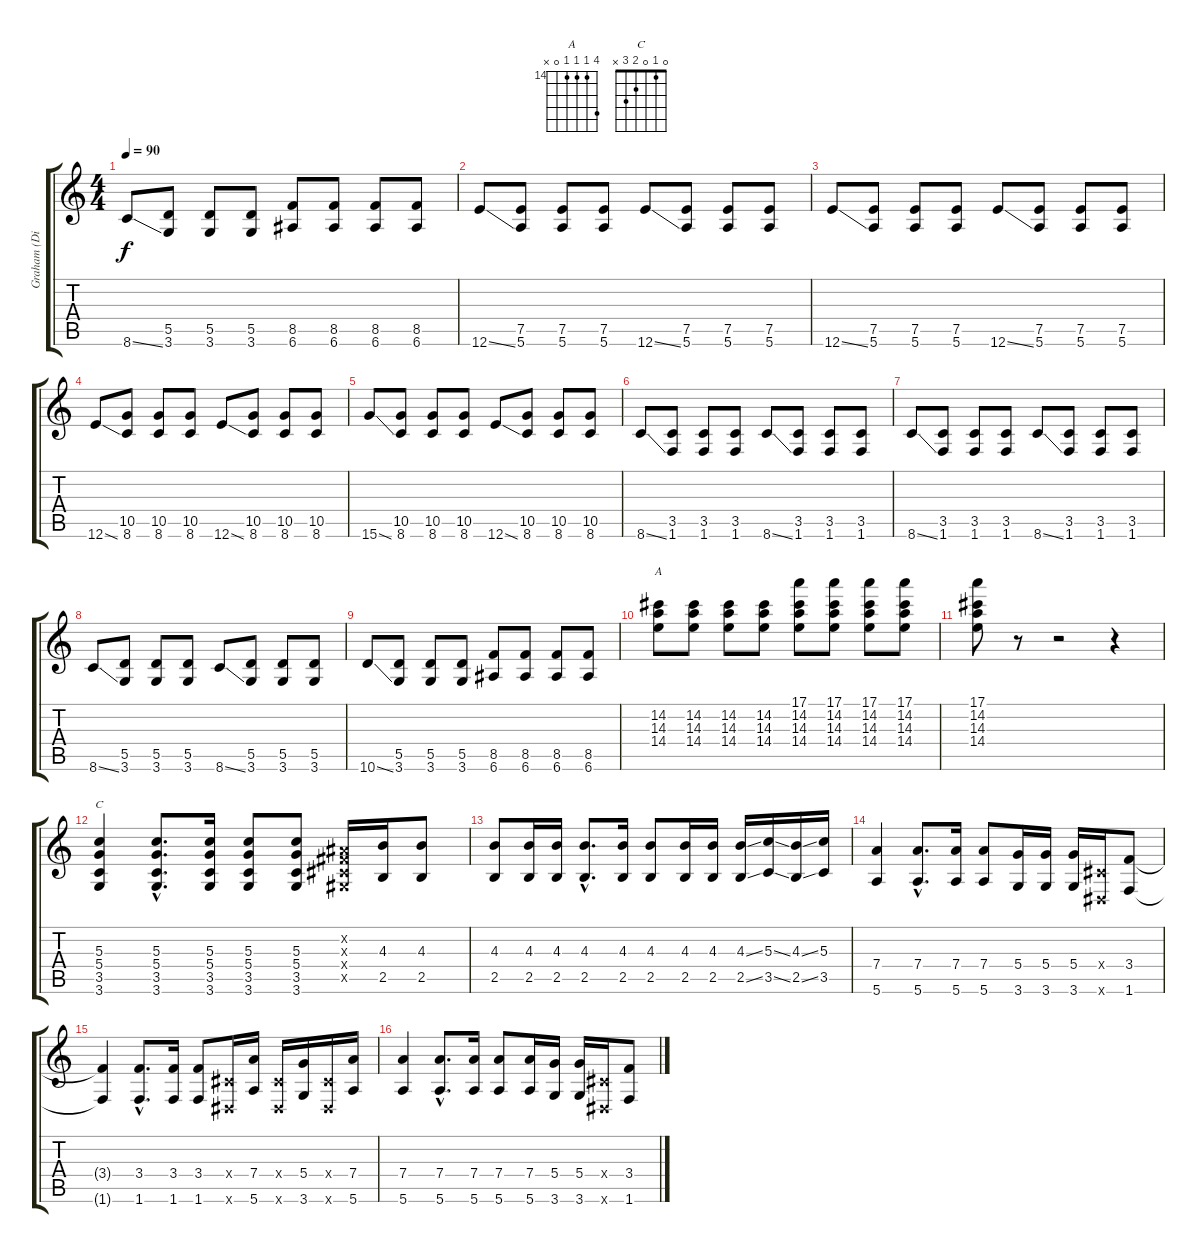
\track ("Graham (Disto. Guitar)" "Graham (Di") {instrument distortionguitar}
\staff {score tabs}
\tuning (E4 B3 G3 D3 A2 E2) {hide}
\chord ("A" 17 14 14 14 0 x) {firstfret 14}
\chord ("C" 0 1 0 2 3 x)
\ts (4 4)
\tempo 90
\clef g2
\ks c
8.6{ss}.8{dy f} (5.5 3.6).8 (5.5 3.6).8 (5.5 3.6).8 (8.5 6.6).8 (8.5 6.6).8 (8.5 6.6).8 (8.5 6.6).8 |
12.6{ss}.8 (7.5 5.6).8 (7.5 5.6).8 (7.5 5.6).8 12.6{ss}.8 (7.5 5.6).8 (7.5 5.6).8 (7.5 5.6).8 |
12.6{ss}.8 (7.5 5.6).8 (7.5 5.6).8 (7.5 5.6).8 12.6{ss}.8 (7.5 5.6).8 (7.5 5.6).8 (7.5 5.6).8 |
12.6{ss}.8 (10.5 8.6).8 (10.5 8.6).8 (10.5 8.6).8 12.6{ss}.8 (10.5 8.6).8 (10.5 8.6).8 (10.5 8.6).8 |
15.6{ss}.8 (10.5 8.6).8 (10.5 8.6).8 (10.5 8.6).8 12.6{ss}.8 (10.5 8.6).8 (10.5 8.6).8 (10.5 8.6).8 |
8.6{ss}.8 (3.5 1.6).8 (3.5 1.6).8 (3.5 1.6).8 8.6{ss}.8 (3.5 1.6).8 (3.5 1.6).8 (3.5 1.6).8 |
8.6{ss}.8 (3.5 1.6).8 (3.5 1.6).8 (3.5 1.6).8 8.6{ss}.8 (3.5 1.6).8 (3.5 1.6).8 (3.5 1.6).8 |
8.6{ss}.8 (5.5 3.6).8 (5.5 3.6).8 (5.5 3.6).8 8.6{ss}.8 (5.5 3.6).8 (5.5 3.6).8 (5.5 3.6).8 |
10.6{ss}.8 (5.5 3.6).8 (5.5 3.6).8 (5.5 3.6).8 (8.5 6.6).8 (8.5 6.6).8 (8.5 6.6).8 (8.5 6.6).8 |
(14.2 14.3 14.4).8{ch "A"} (14.2 14.3 14.4).8 (14.2 14.3 14.4).8 (14.2 14.3 14.4).8 (17.1 14.2 14.3 14.4).8 (17.1 14.2 14.3 14.4).8 (17.1 14.2 14.3 14.4).8 (17.1 14.2 14.3 14.4).8 |
(17.1 14.2 14.3 14.4).8 r.8 r.2 r.4 |
(5.3 5.4 3.5 3.6).4{ch "C"} (5.3{hac} 5.4{hac} 3.5{hac} 3.6{hac}).8{d} (5.3 5.4 3.5 3.6).16 (5.3 5.4 3.5 3.6).8 (5.3 5.4 3.5 3.6).8 (-1.2{x} -1.3{x} -1.4{x} -1.5{x}).16 (4.3 2.5).16 (4.3 2.5).8 |
(4.3 2.5).8 (4.3 2.5).16 (4.3 2.5).16 (4.3{hac} 2.5{hac}).8{d} (4.3 2.5).16 (4.3 2.5).8 (4.3 2.5).16 (4.3 2.5).16 (4.3{ss} 2.5{ss}).16 (5.3{ss} 3.5{ss}).16 (4.3{ss} 2.5{ss}).16 (5.3 3.5).16 |
(7.4 5.6).4 (7.4{hac} 5.6{hac}).8{d} (7.4 5.6).16 (7.4 5.6).8 (5.4 3.6).16 (5.4 3.6).16 (5.4 3.6).16 (-1.4{x} -1.6{x}).16 (3.4 1.6).8 |
(3.4{t} 1.6{t}).4 (3.4{hac} 1.6{hac}).8{d} (3.4 1.6).16 (3.4 1.6).8 (-1.4{x} -1.6{x}).16 (7.4 5.6).16 (-1.4{x} -1.6{x}).16 (5.4 3.6).16 (-1.4{x} -1.6{x}).16 (7.4 5.6).16 |
(7.4 5.6).4 (7.4{hac} 5.6{hac}).8{d} (7.4 5.6).16 (7.4 5.6).8 (7.4 5.6).16 (5.4 3.6).16 (5.4 3.6).16 (-1.4{x} -1.6{x}).16 (3.4 1.6).8
